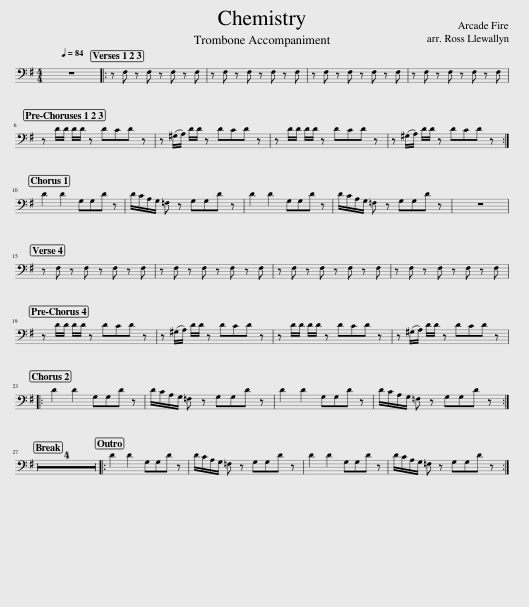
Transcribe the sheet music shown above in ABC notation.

X:1
L:1/8
M:4/4
I:linebreak $
K:G
V:1 bass
V:1
 z8 |:[Q:1/4=84] z F, z F, z F, z F, | z F, z F, z F, z F, | z F, z F, z F, z F, | z F, z F, z F, z F, |$ %5
 z D/D/ D/D/ z DCD z | z (^G,/A,/) D/D/ z DCD z | z D/D/ D/D/ z DCD z | z (^G,/A,/) D/D/ z DCD z :|$ D2 D2 G,G,D z | %10
 D/C/A,/G,/ =F, z G,G,D z | D2 D2 G,G,D z | D/C/A,/G,/ =F, z G,G,D z | z8 |$ z F, z F, z F, z F, | %15
 z F, z F, z F, z F, | z F, z F, z F, z F, | z F, z F, z F, z F, |$ z D/D/ D/D/ z DCD z | z (^G,/A,/) D/D/ z DCD z | %20
 z D/D/ D/D/ z DCD z | z (^G,/A,/) D/D/ z DCD z |:$ D2 D2 G,G,D z | D/C/A,/G,/ =F, z G,G,D z | D2 D2 G,G,D z | %25
 D/C/A,/G,/ =F, z G,G,D z :|$ z8 | z8 | z8 | z8 |: %30
 D2 D2 G,G,D z | D/C/A,/G,/ =F, z G,G,D z | D2 D2 G,G,D z | D/C/A,/G,/ =F, z G,G,D z :| %34
